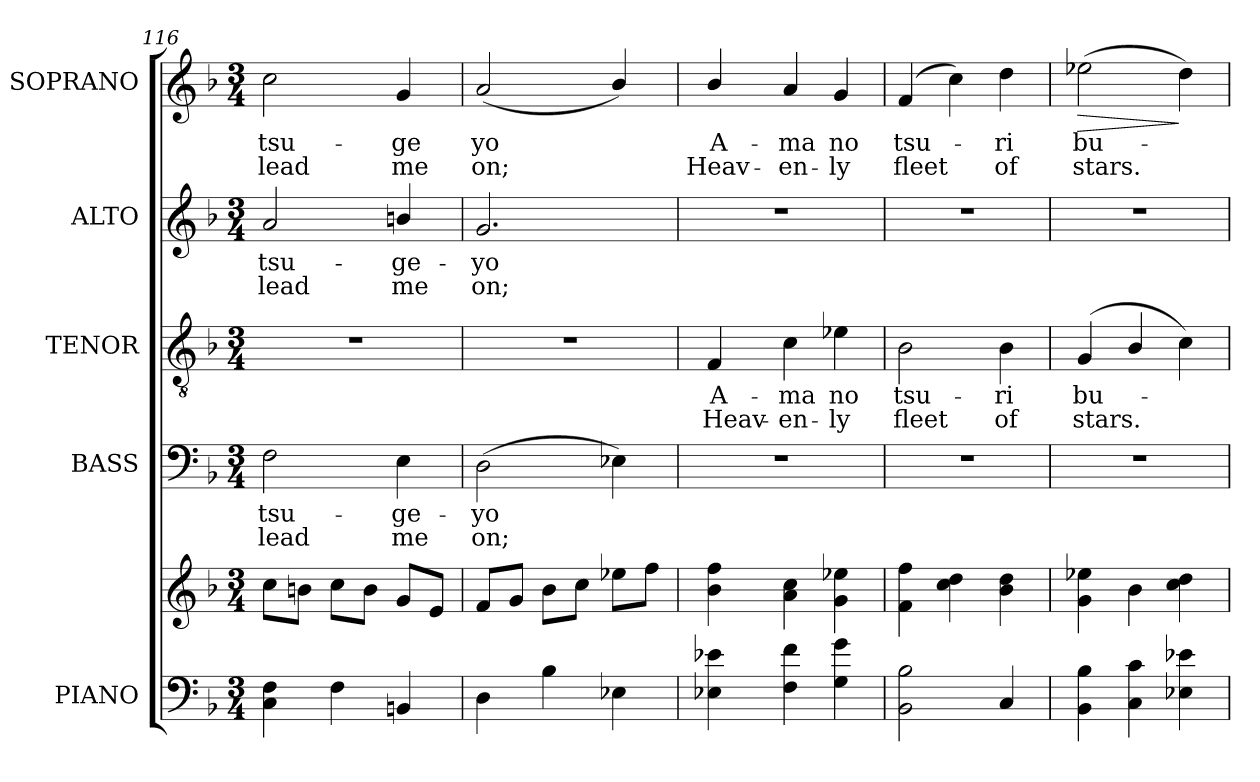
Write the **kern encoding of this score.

**kern	**kern	**kern	**text	**text	**kern	**text	**text	**kern	**text	**text	**kern	**text	**text	**dynam
*part5	*part5	*part4	*part4	*part4	*part3	*part3	*part3	*part2	*part2	*part2	*part1	*part1	*part1	*part1
*staff6	*staff5	*staff4	*staff4	*staff4	*staff3	*staff3	*staff3	*staff2	*staff2	*staff2	*staff1	*staff1	*staff1	*staff1
*I"PIANO	*	*I"BASS	*	*	*I"TENOR	*	*	*I"ALTO	*	*	*I"SOPRANO	*	*	*
*I'PNO.	*	*I'B.	*	*	*I'T.	*	*	*I'A.	*	*	*I'S.	*	*	*
*clefF4	*clefG2	*clefF4	*	*	*clefGv2	*	*	*clefG2	*	*	*clefG2	*	*	*
*	*	*	*	*	*ITrd7c12	*	*	*	*	*	*	*	*	*
*k[b-]	*k[b-]	*k[b-]	*	*	*k[b-]	*	*	*k[b-]	*	*	*k[b-]	*	*	*
*F:	*F:	*F:	*	*	*F:	*	*	*F:	*	*	*F:	*	*	*
*M3/4	*M3/4	*M3/4	*	*	*M3/4	*	*	*M3/4	*	*	*M3/4	*	*	*
=116	=116	=116	=116	=116	=116	=116	=116	=116	=116	=116	=116	=116	=116	=116
!	!	!	!LO:LY:b:color=#000000	!LO:LY:b:color=#000000	!LO:N:vis=1	!	!	!	!	!	!	!	!	!
!	!	!	!	!	!	!	!	!	!LO:LY:b:color=#000000	!LO:LY:b:color=#000000	!	!	!	!
!	!	!	!	!	!	!	!	!	!	!	!	!LO:LY:b:color=#000000	!LO:LY:b:color=#000000	!
4Ci\ 4Fi	8cci\L	2Fi\	tsu-	lead	2.r	.	.	2ai/	tsu-	lead	2cci\	tsu-	lead	.
.	8bni\J	.	.	.	.	.	.	.	.	.	.	.	.	.
4Fi\	8cci\L	.	.	.	.	.	.	.	.	.	.	.	.	.
.	8bi\J	.	.	.	.	.	.	.	.	.	.	.	.	.
!	!	!	!LO:LY:b:color=#000000	!LO:LY:b:color=#000000	!	!	!	!	!	!	!	!	!	!
!	!	!	!	!	!	!	!	!	!LO:LY:b:color=#000000	!LO:LY:b:color=#000000	!	!	!	!
!	!	!	!	!	!	!	!	!	!	!	!	!LO:LY:b:color=#000000	!LO:LY:b:color=#000000	!
4BBni/	8gi/L	4Ei\	-ge-	me	.	.	.	4bni/	-ge-	me	4gi/	-ge	me	.
.	8ei/J	.	.	.	.	.	.	.	.	.	.	.	.	.
=117	=117	=117	=117	=117	=117	=117	=117	=117	=117	=117	=117	=117	=117	=117
!	!	!	!LO:LY:b:color=#000000	!LO:LY:b:color=#000000	!LO:N:vis=1	!	!	!	!	!	!	!	!	!
!	!	!	!	!	!	!	!	!	!LO:LY:b:color=#000000	!LO:LY:b:color=#000000	!	!	!	!
!	!	!	!	!	!	!	!	!	!	!	!	!LO:LY:b:color=#000000	!LO:LY:b:color=#000000	!
4Di\	8fi/L	(2Di\	-yo	on;	2.r	.	.	2.gi/	-yo	on;	(2ai/	yo	on;	.
.	8gi/J	.	.	.	.	.	.	.	.	.	.	.	.	.
4B-i\	8b-i\L	.	.	.	.	.	.	.	.	.	.	.	.	.
.	8cci\J	.	.	.	.	.	.	.	.	.	.	.	.	.
4E-Xi\	8ee-Xi\L	4E-Xi\)	.	.	.	.	.	.	.	.	4b-i/)	.	.	.
.	8ffi\J	.	.	.	.	.	.	.	.	.	.	.	.	.
=118	=118	=118	=118	=118	=118	=118	=118	=118	=118	=118	=118	=118	=118	=118
!	!	!LO:N:vis=1	!	!	!	!	!	!	!	!	!	!	!	!
!	!	!	!	!	!	!LO:LY:b:color=#000000	!LO:LY:b:color=#000000	!LO:N:vis=1	!	!	!	!	!	!
!	!	!	!	!	!	!	!	!	!	!	!	!LO:LY:b:color=#000000	!LO:LY:b:color=#000000	!
4E-Xi\ 4e-Xi	4b-i\ 4ffi	2.r	.	.	4FFi/	A-	Heav-	2.r	.	.	4b-i/	A-	Heav-	.
!	!	!	!	!	!	!LO:LY:b:color=#000000	!LO:LY:b:color=#000000	!	!	!	!	!	!	!
!	!	!	!	!	!	!	!	!	!	!	!	!LO:LY:b:color=#000000	!LO:LY:b:color=#000000	!
4Fi\ 4fi	4ai\ 4cci	.	.	.	4Ci\	-ma	-en-	.	.	.	4ai/	-ma	-en-	.
!	!	!	!	!	!	!LO:LY:b:color=#000000	!LO:LY:b:color=#000000	!	!	!	!	!	!	!
!	!	!	!	!	!	!	!	!	!	!	!	!LO:LY:b:color=#000000	!LO:LY:b:color=#000000	!
4Gi\ 4gi	4gi\ 4ee-Xi	.	.	.	4E-Xi\	no	-ly	.	.	.	4gi/	no	-ly	.
!!LO:LB:g=z
=119	=119	=119	=119	=119	=119	=119	=119	=119	=119	=119	=119	=119	=119	=119
!	!	!LO:N:vis=1	!	!	!	!	!	!	!	!	!	!	!	!
!	!	!	!	!	!	!LO:LY:b:color=#000000	!LO:LY:b:color=#000000	!LO:N:vis=1	!	!	!	!	!	!
!	!	!	!	!	!	!	!	!	!	!	!	!LO:LY:b:color=#000000	!LO:LY:b:color=#000000	!
2BB-i\ 2B-i	4fi\ 4ffi	2.r	.	.	2BB-i\	tsu-	fleet	2.r	.	.	(4fi/	tsu-	fleet	.
.	4cci\ 4ddi	.	.	.	.	.	.	.	.	.	4cci\)	.	.	.
!	!	!	!	!	!	!LO:LY:b:color=#000000	!LO:LY:b:color=#000000	!	!	!	!	!	!	!
!	!	!	!	!	!	!	!	!	!	!	!	!LO:LY:b:color=#000000	!LO:LY:b:color=#000000	!
4Ci/	4b-i\ 4ddi	.	.	.	4BB-i\	-ri	of	.	.	.	4ddi\	-ri	of	.
=120	=120	=120	=120	=120	=120	=120	=120	=120	=120	=120	=120	=120	=120	=120
!	!	!LO:N:vis=1	!	!	!	!	!	!	!	!	!	!	!	!
!	!	!	!	!	!	!LO:LY:b:color=#000000	!LO:LY:b:color=#000000	!LO:N:vis=1	!	!	!	!	!	!
!	!	!	!	!	!	!	!	!	!	!	!	!LO:LY:b:color=#000000	!LO:LY:b:color=#000000	!LO:HP:b
4BB-i\ 4B-i	4gi\ 4ee-Xi	2.r	.	.	(4GGi/	bu-	stars.	2.r	.	.	(2ee-Xi\	bu-	stars.	>
4Ci\ 4ci	4b-i\	.	.	.	4BB-i/	.	.	.	.	.	.	.	.	.
4E-Xi\ 4e-Xi	4cci\ 4ddi	.	.	.	4Ci\)	.	.	.	.	.	4ddi\)	.	.	]
=	=	=	=	=	=	=	=	=	=	=	=	=	=	=
*-	*-	*-	*-	*-	*-	*-	*-	*-	*-	*-	*-	*-	*-	*-
